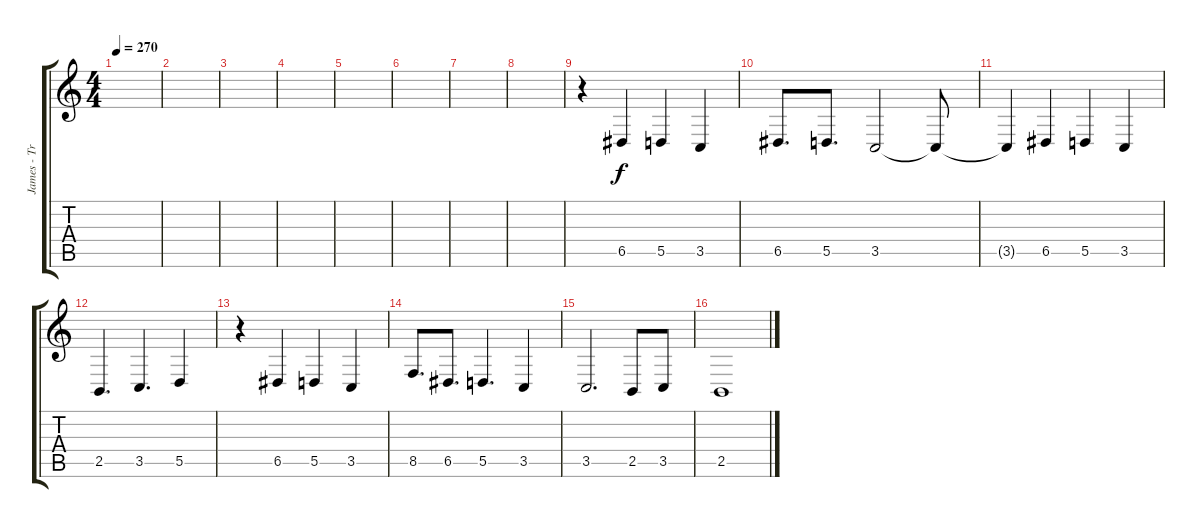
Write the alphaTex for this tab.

\track ("James - Trombone" "James - Tr") {instrument trombone}
\staff {score tabs}
\tuning (E4 B3 G3 D3 A2 E2) {hide}
\ts (4 4)
\tempo 270
\clef g2
\ks c
|
|
|
|
|
|
|
|
r.4 6.5.4 5.5.4 3.5.4 |
6.5.8{d} 5.5.8{d} 3.5.2 3.5{t}.8 |
3.5{t}.4 6.5.4 5.5.4 3.5.4 |
2.5.4{d} 3.5.4{d} 5.5.4 |
r.4 6.5.4 5.5.4 3.5.4 |
8.5.8{d} 6.5.8{d} 5.5.4{d} 3.5.4 |
3.5.2{d} 2.5.8 3.5.8 |
2.5.1
